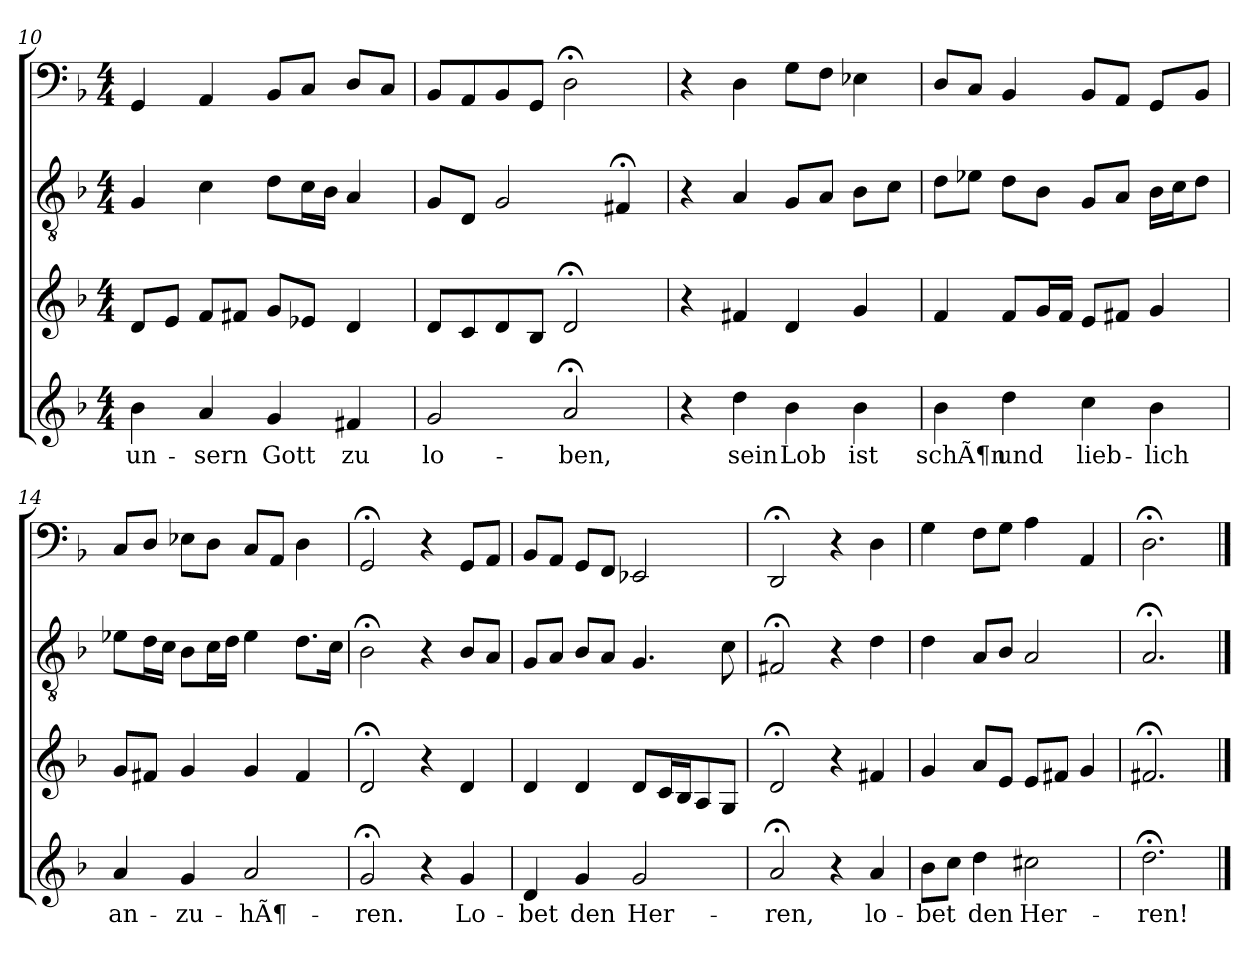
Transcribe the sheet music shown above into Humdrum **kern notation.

**kern	**text	**kern	**kern	**kern
*part4	*part4	*part3	*part2	*part1
*staff4	*staff4	*staff3	*staff2	*staff1
*clefG2	*	*clefG2	*clefGv2	*clefF4
*k[b-]	*	*k[b-]	*k[b-]	*k[b-]
*d:	*	*d:	*d:	*d:
*M4/4	*	*M4/4	*M4/4	*M4/4
=10	=10	=10	=10	=10
4b-	un-	8dL	4G	4GG
.	.	8eJ	.	.
4a	-sern	8fL	4c	4AA
.	.	8f#XJ	.	.
4g	Gott	8gL	8dL	8BB-L
.	.	8e-XJ	16cL	8CJ
.	.	.	16B-JJ	.
4f#X	zu	4d	4A	8DL
.	.	.	.	8CJ
=11	=11	=11	=11	=11
2g	lo-	8dL	8GL	8BB-L
.	.	8c	8DJ	8AA
.	.	8d	2G	8BB-
.	.	8B-J	.	8GGJ
2a;<	-ben,	2d;<	.	2D;<
.	.	.	4F#X;<	.
=12	=12	=12	=12	=12
4r	.	4r	4r	4r
4dd	sein	4f#X	4A	4D
4b-	Lob	4d	8GL	8GL
.	.	.	8AJ	8FJ
4b-	ist	4g	8B-L	4E-X
.	.	.	8cJ	.
=13	=13	=13	=13	=13
4b-	schÃ¶n	4f	8dL	8DL
.	.	.	8e-XJ	8CJ
4dd	und	8fL	8dL	4BB-
.	.	16gL	8B-J	.
.	.	16fJJ	.	.
4cc	lieb-	8eL	8GL	8BB-L
.	.	8f#XJ	8AJ	8AAJ
4b-	-lich	4g	16B-LL	8GGL
.	.	.	16cJ	.
.	.	.	8dJ	8BB-J
=14	=14	=14	=14	=14
4a	an-	8gL	8e-XL	8CL
.	.	8f#XJ	16dL	8DJ
.	.	.	16cJJ	.
4g	-zu-	4g	8B-L	8E-XL
.	.	.	16cL	8DJ
.	.	.	16dJJ	.
2a	-hÃ¶-	4g	4e-	8CL
.	.	.	.	8AAJ
.	.	4f#	8.dL	4D
.	.	.	16cJk	.
=15	=15	=15	=15	=15
2g;<	-ren.	2d;<	2B-;<	2GG;<
4r	.	4r	4r	4r
4g	Lo-	4d	8B-L	8GGL
.	.	.	8AJ	8AAJ
=16	=16	=16	=16	=16
4d	-bet	4d	8GL	8BB-L
.	.	.	8AJ	8AAJ
4g	den	4d	8B-L	8GGL
.	.	.	8AJ	8FFJ
2g	Her-	8dL	4.G	2EE-X
.	.	16cL	.	.
.	.	16B-J	.	.
.	.	8A	.	.
.	.	8GJ	8c	.
=17	=17	=17	=17	=17
2a;<	-ren,	2d;<	2F#X;<	2DD;<
4r	.	4r	4r	4r
4a	lo-	4f#X	4d	4D
=18	=18	=18	=18	=18
8b-L	-bet	4g	4d	4G
8ccJ	.	.	.	.
4dd	den	8aL	8AL	8FL
.	.	8eJ	8B-J	8GJ
2cc#X	Her-	8eL	2A	4A
.	.	8f#XJ	.	.
.	.	4g	.	4AA
=19	=19	=19	=19	=19
2.dd;<	-ren!	2.f#X;<	2.A;<	2.D;<
==	==	==	==	==
*-	*-	*-	*-	*-
